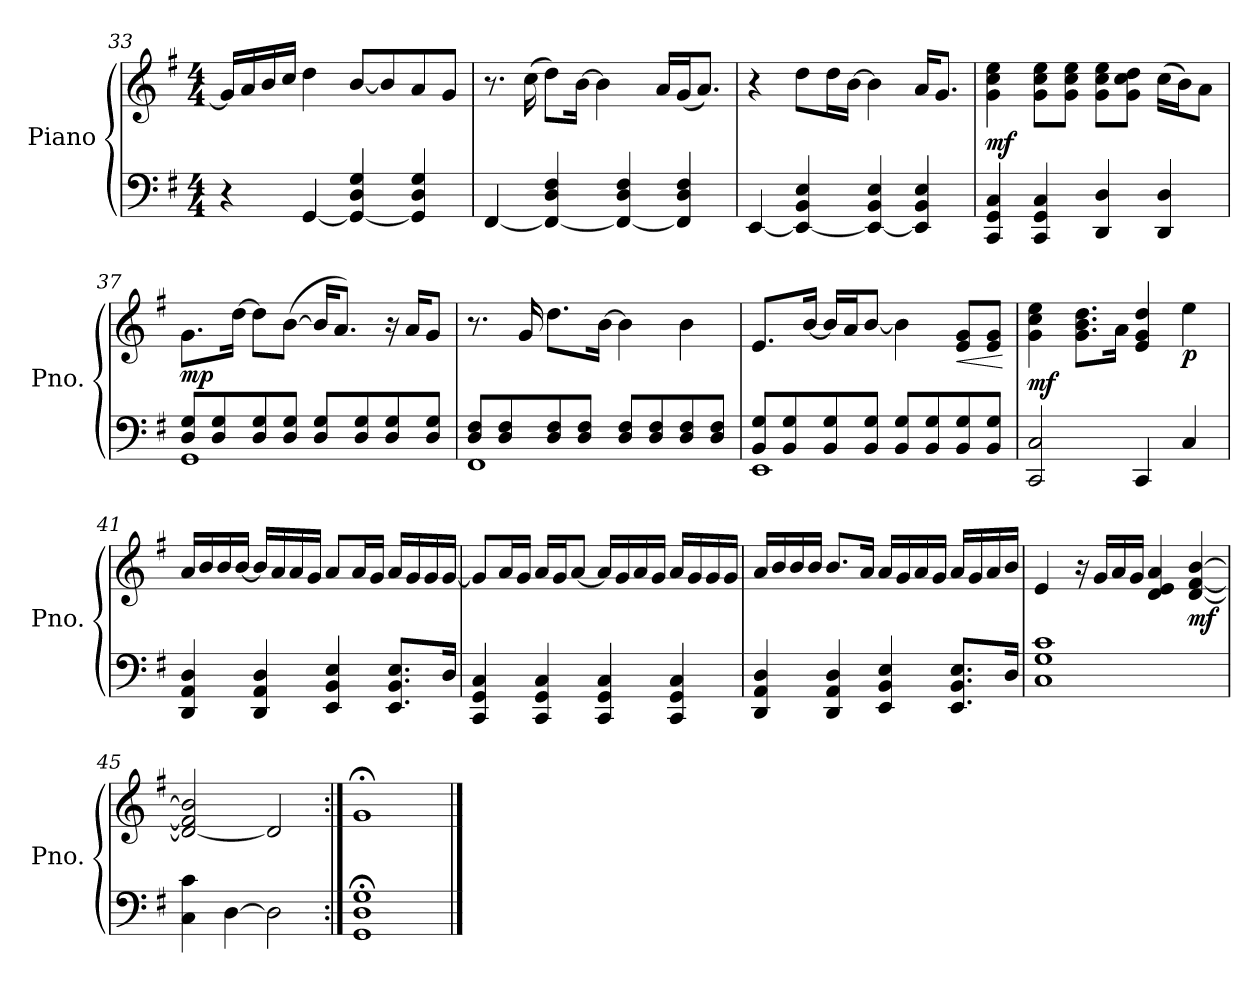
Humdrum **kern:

**kern	**kern	**dynam
*part1	*part1	*part1
*staff2	*staff1	*staff1/2
*I"Piano	*	*
*I'Pno.	*	*
*clefF4	*clefG2	*
*k[f#]	*k[f#]	*
*M4/4	*M4/4	*
=33	=33	=33
4r	16g/LL]	.
.	16a/	.
.	16b/	.
.	16cc/JJ	.
[4GG/	4dd\	.
4GG/_ 4D/ 4G/	[8b/L	.
.	8b/]	.
4GG/] 4D/ 4G/	8a/	.
.	8g/J	.
!!LO:LB:g=z
=34	=34	=34
[4FF#/	8.r	.
.	(16cc\	.
4FF#/_ 4D/ 4F#/	8dd\L)	.
.	[16b\Jk	.
.	4b\]	.
4FF#/_ 4D/ 4F#/	.	.
.	16a/LL	.
4FF#/] 4D/ 4F#/	(16g/J	.
.	8.a/J)	.
=35	=35	=35
[4EE/	4r	.
4EE/_ 4BB/ 4E/	8dd\L	.
.	16dd\L	.
.	[16b\JJ	.
4EE/_ 4BB/ 4E/	4b\]	.
4EE/] 4BB/ 4E/	16a/KL	.
.	8.g/J	.
=36	=36	=36
!	!	!LO:DY:b
4CC/ 4GG/ 4C/	4g\ 4cc\ 4ee\	mf
4CC/ 4GG/ 4C/	8g\ 8cc\ 8ee\L	.
.	8g\ 8cc\ 8ee\J	.
4DD/ 4D/	8g\ 8cc\ 8ee\L	.
.	8g\ 8cc\ 8dd\J	.
4DD/ 4D/	(16cc\LL	.
.	16b\J)	.
.	8a\J	.
!!LO:LB:g=z
=37	=37	=37
*^	*	*
!	!	!	!LO:DY:b
1GG	8D/ 8G/L	8.g\L	mp
.	8D/ 8G/	.	.
.	.	[16dd\Jk	.
.	8D/ 8G/	8dd\L]	.
.	8D/ 8G/J	([8b\J	.
.	8D/ 8G/L	16b/KL]	.
.	.	8.a/J)	.
.	8D/ 8G/	.	.
.	8D/ 8G/	16r	.
.	.	16a/KL	.
.	8D/ 8G/J	8g/J	.
=38	=38	=38	=38
1FF#	8D/ 8F#/L	8.r	.
.	8D/ 8F#/	.	.
.	.	16g/	.
.	8D/ 8F#/	8.dd\L	.
.	8D/ 8F#/J	.	.
.	.	[16b\Jk	.
.	8D/ 8F#/L	4b\]	.
.	8D/ 8F#/	.	.
.	8D/ 8F#/	4b\	.
.	8D/ 8F#/J	.	.
=39	=39	=39	=39
1EE	8BB/ 8G/L	8.e/L	.
.	8BB/ 8G/	.	.
.	.	[16b/Jk	.
.	8BB/ 8G/	16b/LL]	.
.	.	16a/J	.
.	8BB/ 8G/J	[8b/J	.
.	8BB/ 8G/L	4b\]	.
.	8BB/ 8G/	.	.
!	!	!	!LO:HP:b
.	8BB/ 8G/	8e/ 8g/L	<
.	8BB/ 8G/J	8e/ 8g/J	.
*v	*v	*	*
.	.	[
!!LO:LB:g=z
=40	=40	=40
!	!	!LO:DY:b
2CC/ 2C/	4g\ 4cc\ 4ee\	mf
.	8.g\ 8.b\ 8.dd\L	.
.	16a\Jk	.
4CC/	4e/ 4g/ 4dd/	.
!	!	!LO:DY:b
4C/	4ee\	p
=41	=41	=41
4DD/ 4AA/ 4D/	16a/LL	.
.	16b/	.
.	16b/	.
.	[16b/JJ	.
4DD/ 4AA/ 4D/	16b/LL]	.
.	16a/	.
.	16a/	.
.	16g/JJ	.
4EE/ 4BB/ 4E/	8a/L	.
.	16a/L	.
.	16g/JJ	.
8.EE/ 8.BB/ 8.E/L	16a/LL	.
.	16g/	.
.	16g/	.
16D/Jk	[16g/JJ	.
=42	=42	=42
4CC/ 4GG/ 4C/	8g/L]	.
.	16a/L	.
.	16g/JJ	.
4CC/ 4GG/ 4C/	16a/LL	.
.	16g/J	.
.	[8a/J	.
4CC/ 4GG/ 4C/	16a/LL]	.
.	16g/	.
.	16a/	.
.	16g/JJ	.
4CC/ 4GG/ 4C/	16a/LL	.
.	16g/	.
.	16g/	.
.	16g/JJ	.
!!LO:LB:g=z
=43	=43	=43
4DD/ 4AA/ 4D/	16a/LL	.
.	16b/	.
.	16b/	.
.	16b/JJ	.
4DD/ 4AA/ 4D/	8.b/L	.
.	16a/Jk	.
4EE/ 4BB/ 4E/	16a/LL	.
.	16g/	.
.	16a/	.
.	16g/JJ	.
8.EE/ 8.BB/ 8.E/L	16a/LL	.
.	16g/	.
.	16a/	.
16D/Jk	16b/JJ	.
=44	=44	=44
1C 1G 1c	4e/	.
.	16r	.
.	16g/LL	.
.	16a/	.
.	16g/JJ	.
.	4d/ 4e/ 4a/	.
!	!	!LO:DY:b
.	[4d/ [4f#/ [4b/	mf
=45	=45	=45
4C\ 4c\	2d/_ 2f#/] 2b/]	.
[4D\	.	.
2D\]	2d/]	.
=46:|!	=46:|!	=46:|!
1GG;< 1D;< 1G;<	1g;<	.
==	==	==
*-	*-	*-
